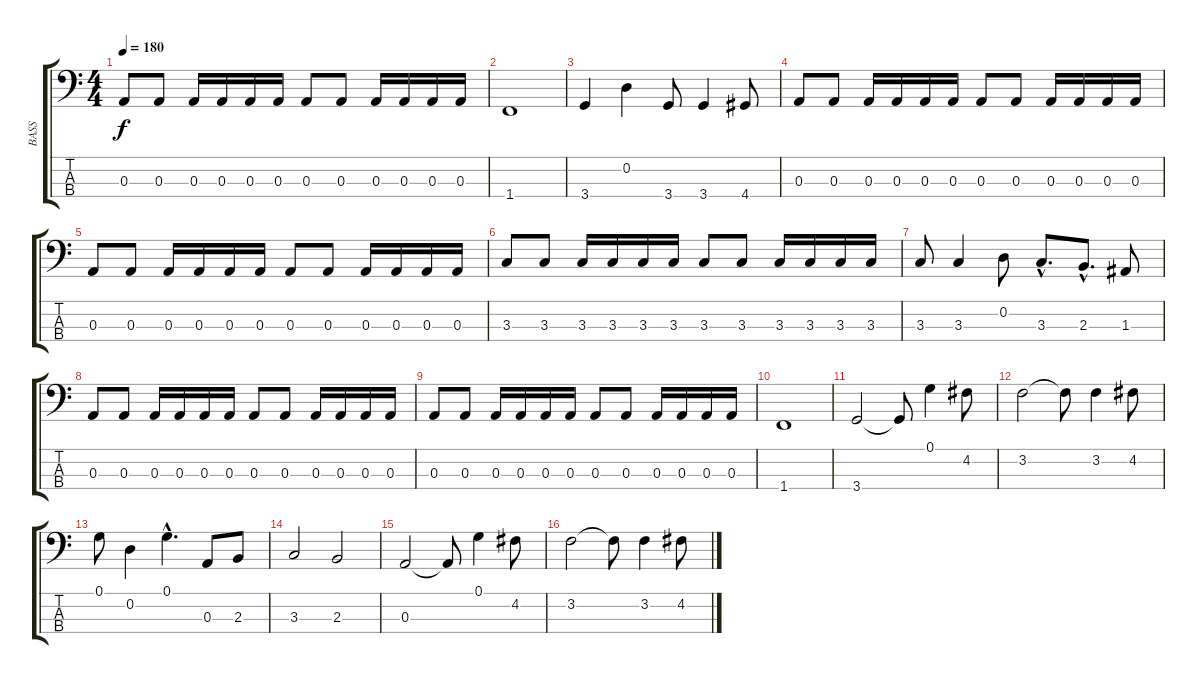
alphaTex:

\track ("BASS" "BASS") {instrument electricbassfinger}
\staff {score tabs}
\tuning (G2 D2 A1 E1) {hide}
\ts (4 4)
\tempo 180
\clef f4
\ks c
0.3.8{dy f} 0.3.8 0.3.16 0.3.16 0.3.16 0.3.16 0.3.8 0.3.8 0.3.16 0.3.16 0.3.16 0.3.16 |
1.4.1 |
3.4.4 0.2.4 3.4.8 3.4.4 4.4.8 |
0.3.8 0.3.8 0.3.16 0.3.16 0.3.16 0.3.16 0.3.8 0.3.8 0.3.16 0.3.16 0.3.16 0.3.16 |
0.3.8 0.3.8 0.3.16 0.3.16 0.3.16 0.3.16 0.3.8 0.3.8 0.3.16 0.3.16 0.3.16 0.3.16 |
3.3.8 3.3.8 3.3.16 3.3.16 3.3.16 3.3.16 3.3.8 3.3.8 3.3.16 3.3.16 3.3.16 3.3.16 |
3.3.8 3.3.4 0.2.8 3.3{hac}.8{d} 2.3{hac}.8{d} 1.3.8 |
0.3.8 0.3.8 0.3.16 0.3.16 0.3.16 0.3.16 0.3.8 0.3.8 0.3.16 0.3.16 0.3.16 0.3.16 |
0.3.8 0.3.8 0.3.16 0.3.16 0.3.16 0.3.16 0.3.8 0.3.8 0.3.16 0.3.16 0.3.16 0.3.16 |
1.4.1 |
3.4.2 3.4{t}.8 0.1.4 4.2.8 |
3.2.2 3.2{t}.8 3.2.4 4.2.8 |
0.1.8 0.2.4 0.1{hac}.4{d} 0.3.8 2.3.8 |
3.3.2 2.3.2 |
0.3.2 0.3{t}.8 0.1.4 4.2.8 |
3.2.2 3.2{t}.8 3.2.4 4.2.8
